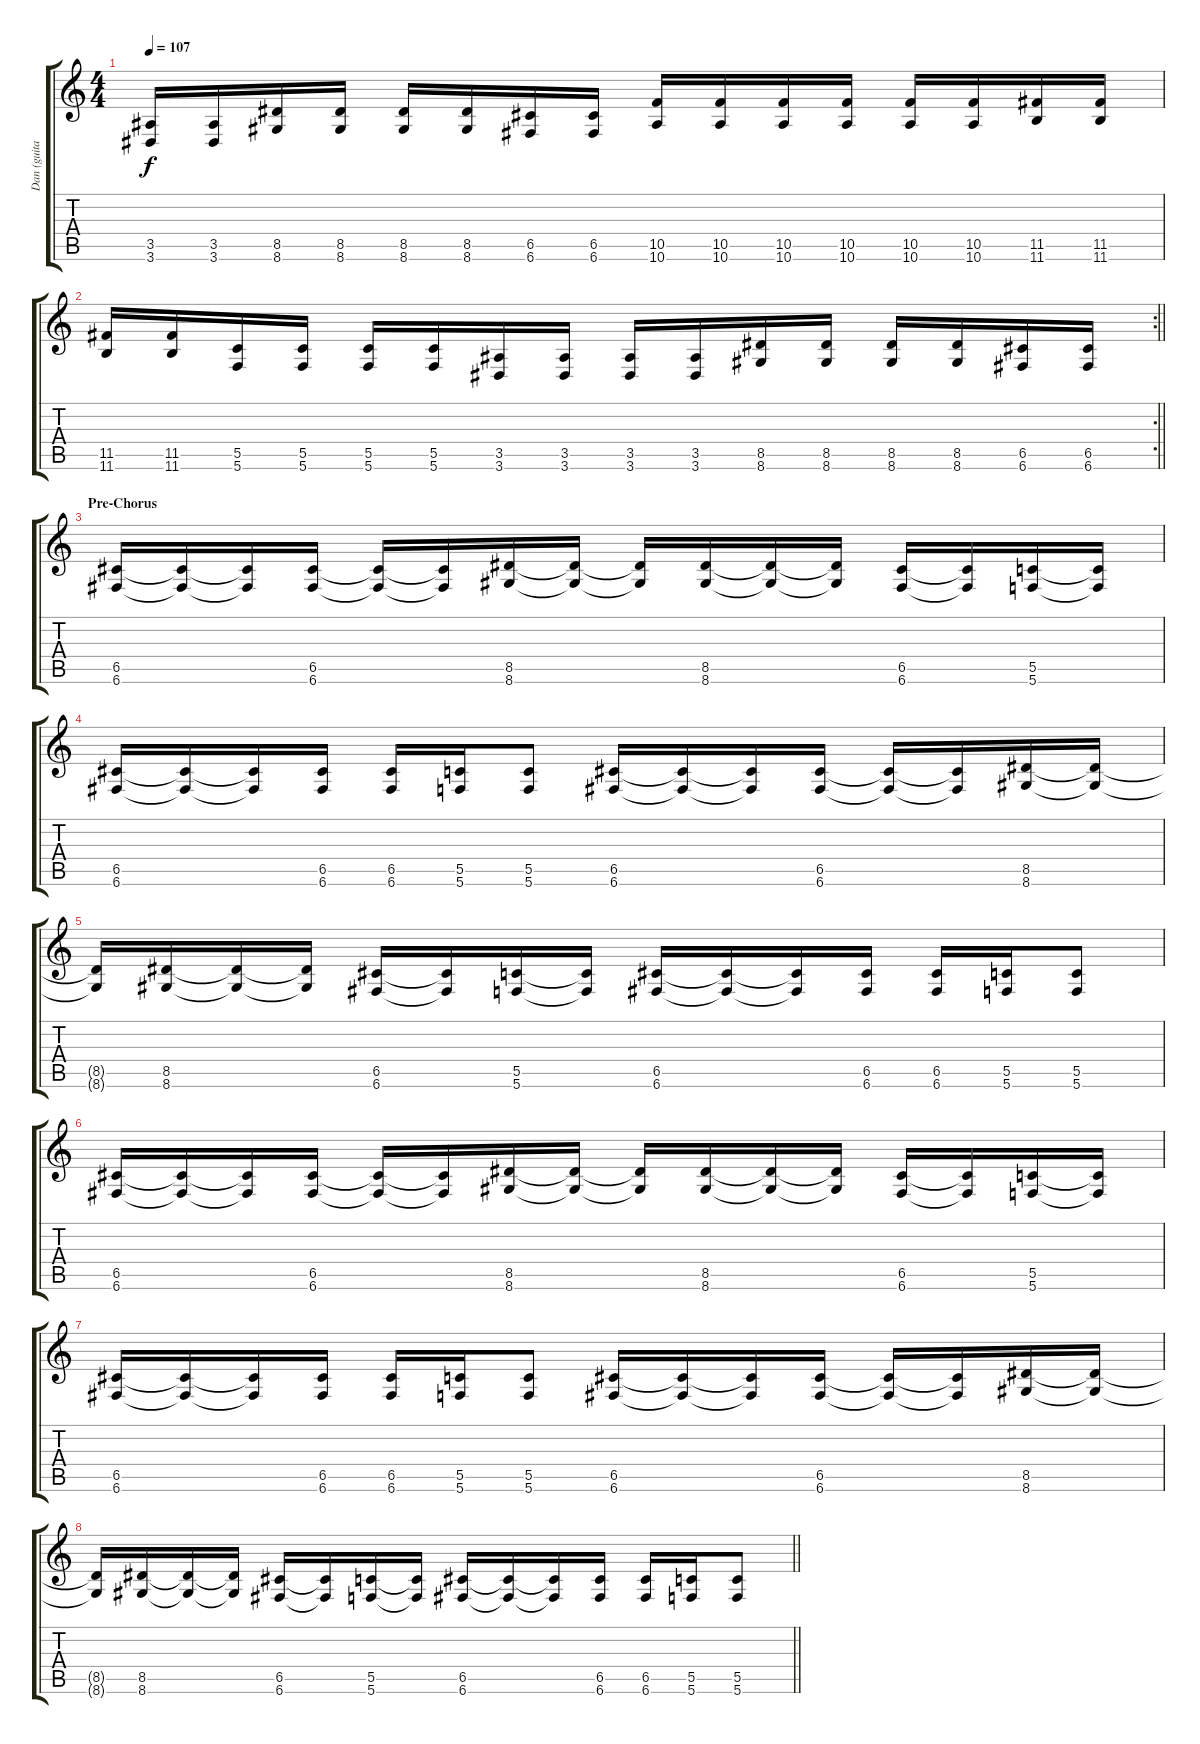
\track ("Dan (guitar)" "Dan (guita") {instrument distortionguitar}
\staff {score tabs}
\tuning (D4 A3 F3 C3 G2 C2) {hide}
\ts (4 4)
\tempo 107
\clef g2
\ks c
(3.5 3.6).16{dy f} (3.5 3.6).16 (8.5 8.6).16 (8.5 8.6).16 (8.5 8.6).16 (8.5 8.6).16 (6.5 6.6).16 (6.5 6.6).16 (10.5 10.6).16 (10.5 10.6).16 (10.5 10.6).16 (10.5 10.6).16 (10.5 10.6).16 (10.5 10.6).16 (11.5 11.6).16 (11.5 11.6).16 |
\rc 2
\barLineRight lightlight
(11.5 11.6).16 (11.5 11.6).16 (5.5 5.6).16 (5.5 5.6).16 (5.5 5.6).16 (5.5 5.6).16 (3.5 3.6).16 (3.5 3.6).16 (3.5 3.6).16 (3.5 3.6).16 (8.5 8.6).16 (8.5 8.6).16 (8.5 8.6).16 (8.5 8.6).16 (6.5 6.6).16 (6.5 6.6).16 |
\section ("" "Pre-Chorus ")
(6.5 6.6).16 (6.5{t} 6.6{t}).16 (6.5{t} 6.6{t}).16 (6.5 6.6).16 (6.5{t} 6.6{t}).16 (6.5{t} 6.6{t}).16 (8.5 8.6).16 (8.5{t} 8.6{t}).16 (8.5{t} 8.6{t}).16 (8.5 8.6).16 (8.5{t} 8.6{t}).16 (8.5{t} 8.6{t}).16 (6.5 6.6).16 (6.5{t} 6.6{t}).16 (5.5 5.6).16 (5.5{t} 5.6{t}).16 |
(6.5 6.6).16 (6.5{t} 6.6{t}).16 (6.5{t} 6.6{t}).16 (6.5 6.6).16 (6.5 6.6).16 (5.5 5.6).16 (5.5 5.6).8 (6.5 6.6).16 (6.5{t} 6.6{t}).16 (6.5{t} 6.6{t}).16 (6.5 6.6).16 (6.5{t} 6.6{t}).16 (6.5{t} 6.6{t}).16 (8.5 8.6).16 (8.5{t} 8.6{t}).16 |
(8.5{t} 8.6{t}).16 (8.5 8.6).16 (8.5{t} 8.6{t}).16 (8.5{t} 8.6{t}).16 (6.5 6.6).16 (6.5{t} 6.6{t}).16 (5.5 5.6).16 (5.5{t} 5.6{t}).16 (6.5 6.6).16 (6.5{t} 6.6{t}).16 (6.5{t} 6.6{t}).16 (6.5 6.6).16 (6.5 6.6).16 (5.5 5.6).16 (5.5 5.6).8 |
(6.5 6.6).16 (6.5{t} 6.6{t}).16 (6.5{t} 6.6{t}).16 (6.5 6.6).16 (6.5{t} 6.6{t}).16 (6.5{t} 6.6{t}).16 (8.5 8.6).16 (8.5{t} 8.6{t}).16 (8.5{t} 8.6{t}).16 (8.5 8.6).16 (8.5{t} 8.6{t}).16 (8.5{t} 8.6{t}).16 (6.5 6.6).16 (6.5{t} 6.6{t}).16 (5.5 5.6).16 (5.5{t} 5.6{t}).16 |
(6.5 6.6).16 (6.5{t} 6.6{t}).16 (6.5{t} 6.6{t}).16 (6.5 6.6).16 (6.5 6.6).16 (5.5 5.6).16 (5.5 5.6).8 (6.5 6.6).16 (6.5{t} 6.6{t}).16 (6.5{t} 6.6{t}).16 (6.5 6.6).16 (6.5{t} 6.6{t}).16 (6.5{t} 6.6{t}).16 (8.5 8.6).16 (8.5{t} 8.6{t}).16 |
\barLineRight lightlight
(8.5{t} 8.6{t}).16 (8.5 8.6).16 (8.5{t} 8.6{t}).16 (8.5{t} 8.6{t}).16 (6.5 6.6).16 (6.5{t} 6.6{t}).16 (5.5 5.6).16 (5.5{t} 5.6{t}).16 (6.5 6.6).16 (6.5{t} 6.6{t}).16 (6.5{t} 6.6{t}).16 (6.5 6.6).16 (6.5 6.6).16 (5.5 5.6).16 (5.5 5.6).8
